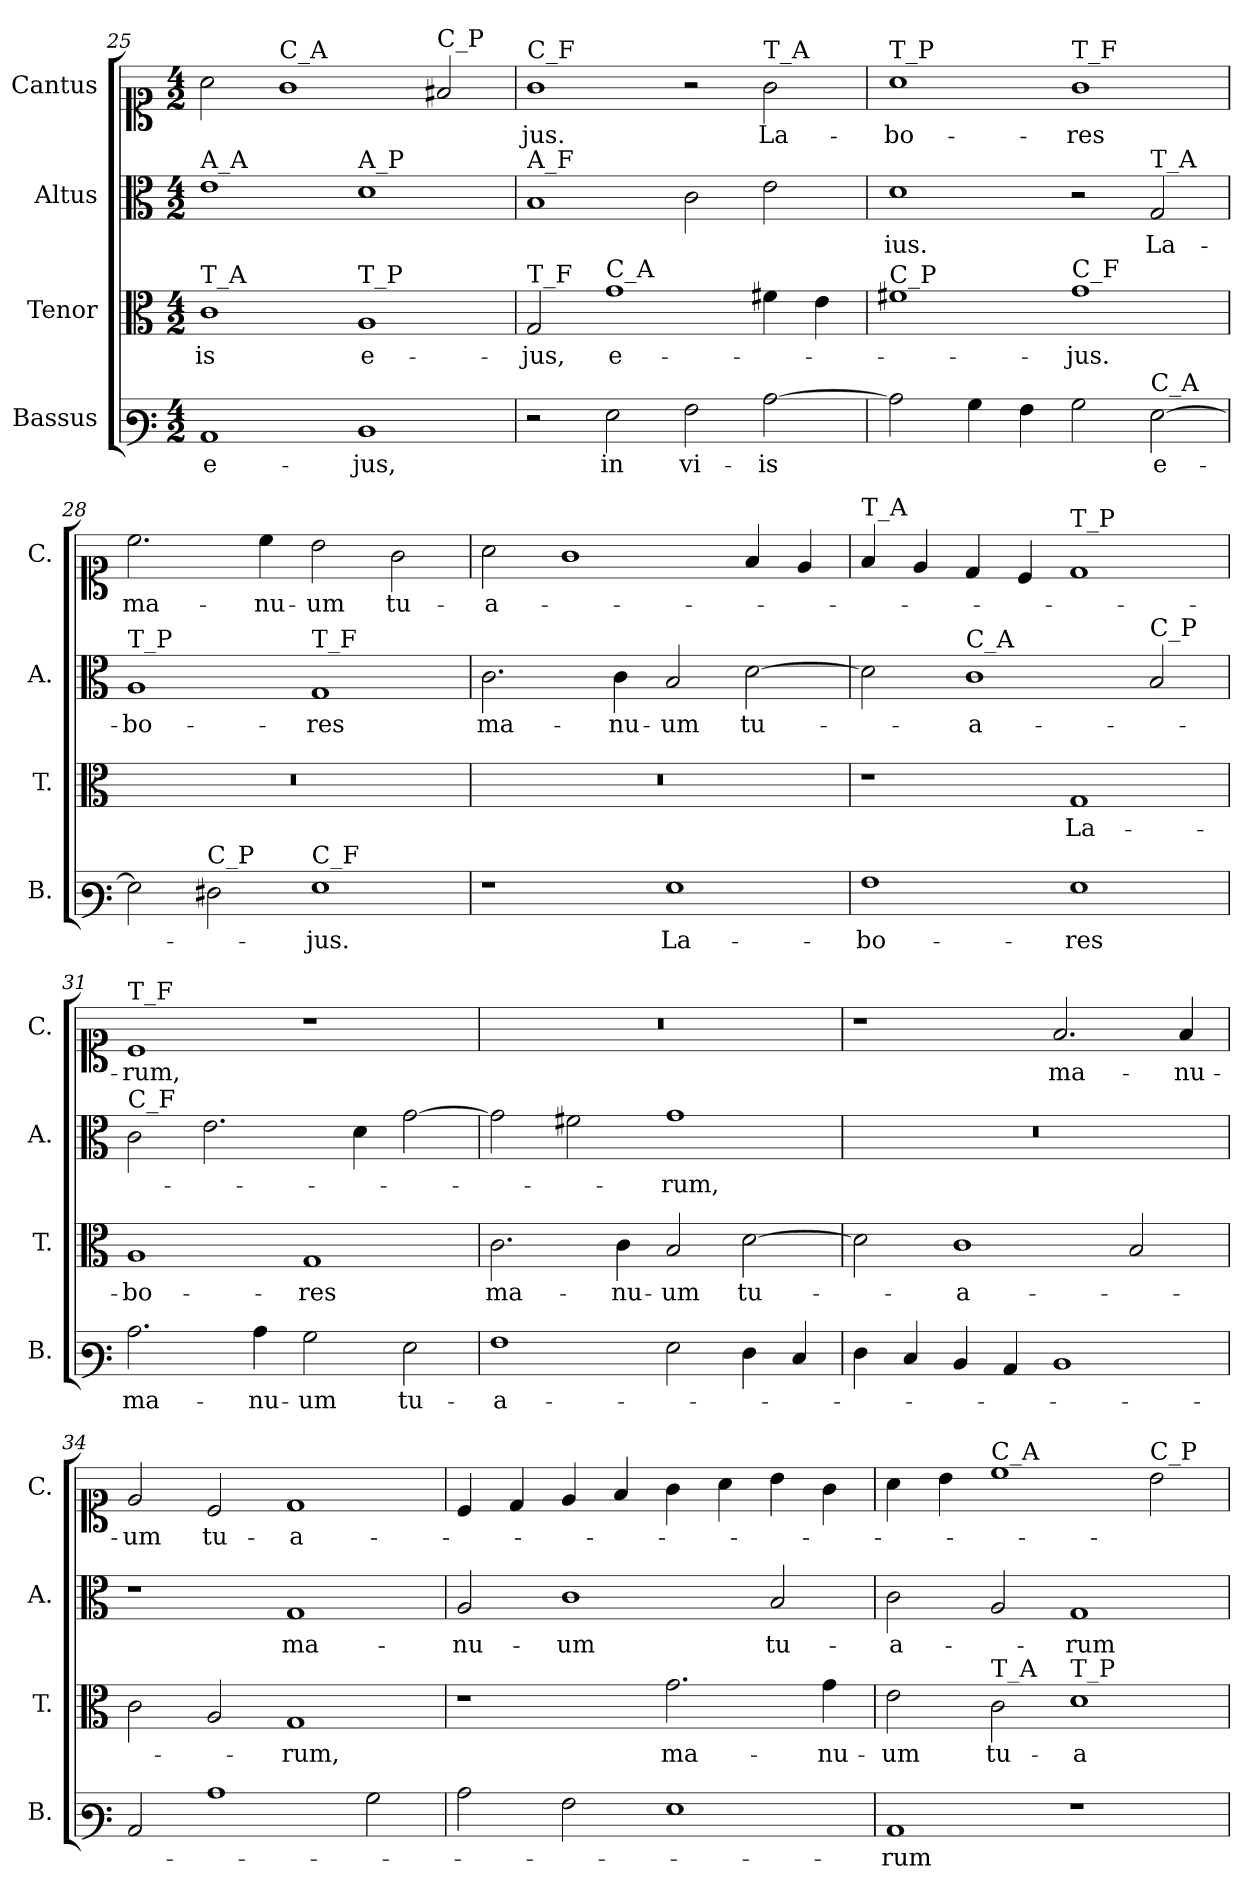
**kern	**text	**kern	**text	**kern	**text	**kern	**text
*part4	*part4	*part3	*part3	*part2	*part2	*part1	*part1
*staff4	*staff4	*staff3	*staff3	*staff2	*staff2	*staff1	*staff1
*I"Bassus	*	*I"Tenor	*	*I"Altus	*	*I"Cantus	*
*I'B.	*	*I'T.	*	*I'A.	*	*I'C.	*
*clefF3	*	*clefC3	*	*clefC3	*	*clefC1	*
*k[]	*	*k[]	*	*k[]	*	*k[]	*
*M4/2	*	*M4/2	*	*M4/2	*	*M4/2	*
=25	=25	=25	=25	=25	=25	=25	=25
!	!	!	!	!LO:TX:a:t=A_A	!	!	!
!	!	!LO:TX:a:t=T_A	!	!	!	!	!
1C	e-	1c	-is	1e	.	2a\	.
!	!	!	!	!	!	!LO:TX:a:t=C_A	!
.	.	.	.	.	.	1g	.
!	!	!	!	!LO:TX:a:t=A_P	!	!	!
!	!	!LO:TX:a:t=T_P	!	!	!	!	!
1D	-jus,	1A	e-	1d	.	.	.
!	!	!	!	!	!	!LO:TX:a:t=C_P	!
.	.	.	.	.	.	2f#X/	.
=26	=26	=26	=26	=26	=26	=26	=26
!	!	!	!	!	!	!LO:TX:a:t=C_F	!
!	!	!	!	!LO:TX:a:t=A_F	!	!	!
!	!	!LO:TX:a:t=T_F	!	!	!	!	!
2r	.	2G/	-jus,	1B	.	1g	-jus.
!	!	!LO:TX:a:t=C_A	!	!	!	!	!
2G\	in	1g	e-	.	.	.	.
2A\	vi-	.	.	2c\	.	2r	.
!	!	!	!	!	!	!LO:TX:a:t=T_A	!
[2c\	-is	4f#X\	.	2e\	.	2g\	La-
.	.	4e\	.	.	.	.	.
=27	=27	=27	=27	=27	=27	=27	=27
!	!	!	!	!	!	!LO:TX:a:t=T_P	!
!	!	!LO:TX:a:t=C_P	!	!	!	!	!
2c\]	.	1f#X	.	1d	ius.	1a	-bo-
4B\	.	.	.	.	.	.	.
4A\	.	.	.	.	.	.	.
!	!	!	!	!	!	!LO:TX:a:t=T_F	!
!	!	!LO:TX:a:t=C_F	!	!	!	!	!
2B\	.	1g	-jus.	2r	.	1g	-res
!	!	!	!	!LO:TX:a:t=T_A	!	!	!
!LO:TX:a:t=C_A	!	!	!	!	!	!	!
[2G\	e-	.	.	2G/	La-	.	.
=28	=28	=28	=28	=28	=28	=28	=28
!	!	!	!	!LO:TX:a:t=T_P	!	!	!
!	!	!LO:N:vis=1	!	!	!	!	!
2G\]	.	0r	.	1A	-bo-	2.cc\	ma-
!LO:TX:a:t=C_P	!	!	!	!	!	!	!
2F#X\	.	.	.	.	.	.	.
.	.	.	.	.	.	4cc\	-nu-
!	!	!	!	!LO:TX:a:t=T_F	!	!	!
!LO:TX:a:t=C_F	!	!	!	!	!	!	!
1G	-jus.	.	.	1G	-res	2b\	-um
.	.	.	.	.	.	2g\	tu-
!!LO:PB:g=z
=29	=29	=29	=29	=29	=29	=29	=29
!	!	!LO:N:vis=1	!	!	!	!	!
1r	.	0r	.	2.c\	ma-	2a\	-a-
.	.	.	.	.	.	1g	.
.	.	.	.	4c\	-nu-	.	.
1G	La-	.	.	2B/	-um	.	.
.	.	.	.	[2d\	tu-	4f/	.
.	.	.	.	.	.	4e/	.
=30	=30	=30	=30	=30	=30	=30	=30
!	!	!	!	!	!	!LO:TX:a:t=T_A	!
1A	-bo-	1r	.	2d\]	.	4f/	.
.	.	.	.	.	.	4e/	.
!	!	!	!	!LO:TX:a:t=C_A	!	!	!
.	.	.	.	1c	-a-	4d/	.
.	.	.	.	.	.	4c/	.
!	!	!	!	!	!	!LO:TX:a:t=T_P	!
1G	-res	1G	La-	.	.	1d	.
!	!	!	!	!LO:TX:a:t=C_P	!	!	!
.	.	.	.	2B/	.	.	.
=31	=31	=31	=31	=31	=31	=31	=31
!	!	!	!	!	!	!LO:TX:a:t=T_F	!
!	!	!	!	!LO:TX:a:t=C_F	!	!	!
2.c\	ma-	1A	-bo-	2c\	.	1c	-rum,
.	.	.	.	2.e\	.	.	.
4c\	-nu-	.	.	.	.	.	.
2B\	-um	1G	-res	.	.	1r	.
.	.	.	.	4d\	.	.	.
2G\	tu-	.	.	[2g\	.	.	.
=32	=32	=32	=32	=32	=32	=32	=32
!	!	!	!	!	!	!LO:N:vis=1	!
1A	-a-	2.c\	ma-	2g\]	.	0r	.
.	.	.	.	2f#X\	.	.	.
.	.	4c\	-nu-	.	.	.	.
2G\	.	2B/	-um	1g	-rum,	.	.
4F\	.	[2d\	tu-	.	.	.	.
4E/	.	.	.	.	.	.	.
!!LO:LB:g=z
=33	=33	=33	=33	=33	=33	=33	=33
!	!	!	!	!LO:N:vis=1	!	!	!
4F\	.	2d\]	.	0r	.	1r	.
4E/	.	.	.	.	.	.	.
4D/	.	1c	-a-	.	.	.	.
4C/	.	.	.	.	.	.	.
1D	.	.	.	.	.	2.f/	ma-
.	.	2B/	.	.	.	.	.
.	.	.	.	.	.	4f/	-nu-
=34	=34	=34	=34	=34	=34	=34	=34
2C/	.	2c\	.	1r	.	2e/	-um
1c	.	2A/	.	.	.	2c/	tu-
.	.	1G	-rum,	1G	ma-	1d	-a-
2B\	.	.	.	.	.	.	.
=35	=35	=35	=35	=35	=35	=35	=35
2c\	.	1r	.	2A/	-nu-	4c/	.
.	.	.	.	.	.	4d/	.
2A\	.	.	.	1c	-um	4e/	.
.	.	.	.	.	.	4f/	.
1G	.	2.g\	ma-	.	.	4g\	.
.	.	.	.	.	.	4a\	.
.	.	.	.	2B/	tu-	4b\	.
.	.	4g\	-nu-	.	.	4g\	.
=36	=36	=36	=36	=36	=36	=36	=36
1C	-rum	2e\	-um	2c\	-a-	4a\	.
.	.	.	.	.	.	4b\	.
!	!	!	!	!	!	!LO:TX:a:t=C_A	!
!	!	!LO:TX:a:t=T_A	!	!	!	!	!
.	.	2c\	tu-	2A/	.	1cc	.
!	!	!LO:TX:a:t=T_P	!	!	!	!	!
1r	.	1d	-a-	1G	-rum	.	.
!	!	!	!	!	!	!LO:TX:a:t=C_P	!
.	.	.	.	.	.	2b\	.
=	=	=	=	=	=	=	=
*-	*-	*-	*-	*-	*-	*-	*-
